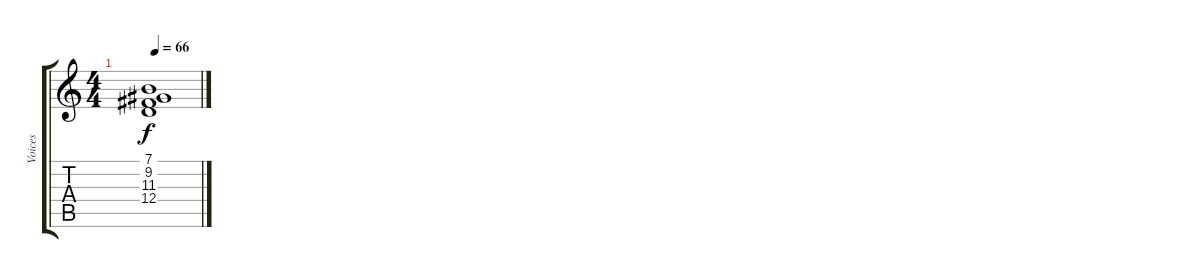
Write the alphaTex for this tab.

\track ("Voices" "Voices") {instrument synthvoice}
\staff {score tabs}
\tuning (E4 B3 G3 D3 A2 E2) {hide}
\ts (4 4)
\tempo 66
\clef g2
\ks c
(7.1{t} 9.2{t} 11.3{t} 12.4{t}).1{dy f}
